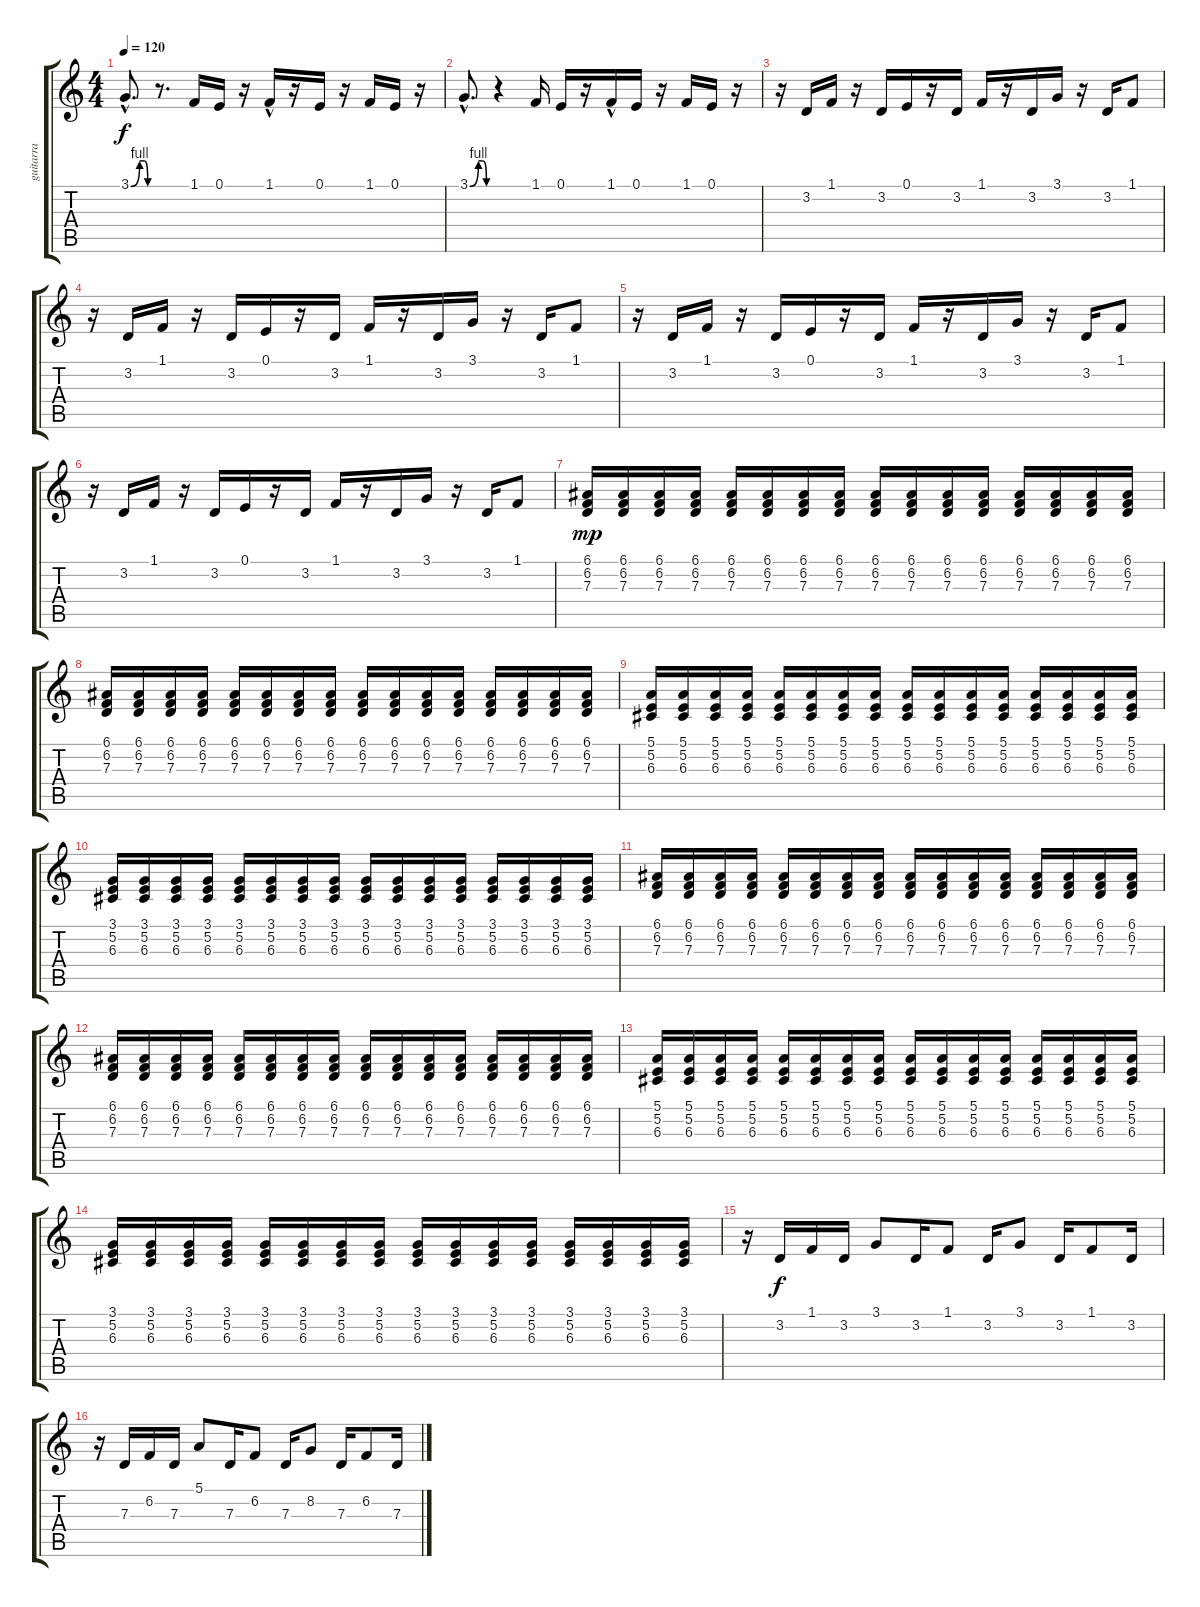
\track ("guitarra" "guitarra") {instrument sitar}
\staff {score tabs}
\tuning (E4 B3 G3 D3 A2 E2) {hide}
\ts (4 4)
\tempo 120
\clef g2
\ks c
3.1{be (custom 0 0 26 4 39 4 50 0 60 0) hac}.8{d dy f} r.8{d} 1.1.16 0.1.16 r.16 1.1{hac}.16 r.16 0.1.16 r.16 1.1.16 0.1.16 r.16 |
3.1{be (custom 0 0 26 4 39 4 50 0 60 0) hac}.8{d} r.4 1.1.16 0.1.16 r.16 1.1{hac}.16 0.1.16 r.16 1.1.16 0.1.16 r.16 |
r.16 3.2.16 1.1.16 r.16 3.2.16 0.1.16 r.16 3.2.16 1.1.16 r.16 3.2.16 3.1.16 r.16 3.2.16 1.1.8 |
r.16 3.2.16 1.1.16 r.16 3.2.16 0.1.16 r.16 3.2.16 1.1.16 r.16 3.2.16 3.1.16 r.16 3.2.16 1.1.8 |
r.16 3.2.16 1.1.16 r.16 3.2.16 0.1.16 r.16 3.2.16 1.1.16 r.16 3.2.16 3.1.16 r.16 3.2.16 1.1.8 |
r.16 3.2.16 1.1.16 r.16 3.2.16 0.1.16 r.16 3.2.16 1.1.16 r.16 3.2.16 3.1.16 r.16 3.2.16 1.1.8 |
(6.1 6.2 7.3).16{dy mp} (6.1 6.2 7.3).16 (6.1 6.2 7.3).16 (6.1 6.2 7.3).16 (6.1 6.2 7.3).16 (6.1 6.2 7.3).16 (6.1 6.2 7.3).16 (6.1 6.2 7.3).16 (6.1 6.2 7.3).16 (6.1 6.2 7.3).16 (6.1 6.2 7.3).16 (6.1 6.2 7.3).16 (6.1 6.2 7.3).16 (6.1 6.2 7.3).16 (6.1 6.2 7.3).16 (6.1 6.2 7.3).16 |
(6.1 6.2 7.3).16 (6.1 6.2 7.3).16 (6.1 6.2 7.3).16 (6.1 6.2 7.3).16 (6.1 6.2 7.3).16 (6.1 6.2 7.3).16 (6.1 6.2 7.3).16 (6.1 6.2 7.3).16 (6.1 6.2 7.3).16 (6.1 6.2 7.3).16 (6.1 6.2 7.3).16 (6.1 6.2 7.3).16 (6.1 6.2 7.3).16 (6.1 6.2 7.3).16 (6.1 6.2 7.3).16 (6.1 6.2 7.3).16 |
(5.1 5.2 6.3).16 (5.1 5.2 6.3).16 (5.1 5.2 6.3).16 (5.1 5.2 6.3).16 (5.1 5.2 6.3).16 (5.1 5.2 6.3).16 (5.1 5.2 6.3).16 (5.1 5.2 6.3).16 (5.1 5.2 6.3).16 (5.1 5.2 6.3).16 (5.1 5.2 6.3).16 (5.1 5.2 6.3).16 (5.1 5.2 6.3).16 (5.1 5.2 6.3).16 (5.1 5.2 6.3).16 (5.1 5.2 6.3).16 |
(3.1 5.2 6.3).16 (3.1 5.2 6.3).16 (3.1 5.2 6.3).16 (3.1 5.2 6.3).16 (3.1 5.2 6.3).16 (3.1 5.2 6.3).16 (3.1 5.2 6.3).16 (3.1 5.2 6.3).16 (3.1 5.2 6.3).16 (3.1 5.2 6.3).16 (3.1 5.2 6.3).16 (3.1 5.2 6.3).16 (3.1 5.2 6.3).16 (3.1 5.2 6.3).16 (3.1 5.2 6.3).16 (3.1 5.2 6.3).16 |
(6.1 6.2 7.3).16 (6.1 6.2 7.3).16 (6.1 6.2 7.3).16 (6.1 6.2 7.3).16 (6.1 6.2 7.3).16 (6.1 6.2 7.3).16 (6.1 6.2 7.3).16 (6.1 6.2 7.3).16 (6.1 6.2 7.3).16 (6.1 6.2 7.3).16 (6.1 6.2 7.3).16 (6.1 6.2 7.3).16 (6.1 6.2 7.3).16 (6.1 6.2 7.3).16 (6.1 6.2 7.3).16 (6.1 6.2 7.3).16 |
(6.1 6.2 7.3).16 (6.1 6.2 7.3).16 (6.1 6.2 7.3).16 (6.1 6.2 7.3).16 (6.1 6.2 7.3).16 (6.1 6.2 7.3).16 (6.1 6.2 7.3).16 (6.1 6.2 7.3).16 (6.1 6.2 7.3).16 (6.1 6.2 7.3).16 (6.1 6.2 7.3).16 (6.1 6.2 7.3).16 (6.1 6.2 7.3).16 (6.1 6.2 7.3).16 (6.1 6.2 7.3).16 (6.1 6.2 7.3).16 |
(5.1 5.2 6.3).16 (5.1 5.2 6.3).16 (5.1 5.2 6.3).16 (5.1 5.2 6.3).16 (5.1 5.2 6.3).16 (5.1 5.2 6.3).16 (5.1 5.2 6.3).16 (5.1 5.2 6.3).16 (5.1 5.2 6.3).16 (5.1 5.2 6.3).16 (5.1 5.2 6.3).16 (5.1 5.2 6.3).16 (5.1 5.2 6.3).16 (5.1 5.2 6.3).16 (5.1 5.2 6.3).16 (5.1 5.2 6.3).16 |
(3.1 5.2 6.3).16 (3.1 5.2 6.3).16 (3.1 5.2 6.3).16 (3.1 5.2 6.3).16 (3.1 5.2 6.3).16 (3.1 5.2 6.3).16 (3.1 5.2 6.3).16 (3.1 5.2 6.3).16 (3.1 5.2 6.3).16 (3.1 5.2 6.3).16 (3.1 5.2 6.3).16 (3.1 5.2 6.3).16 (3.1 5.2 6.3).16 (3.1 5.2 6.3).16 (3.1 5.2 6.3).16 (3.1 5.2 6.3).16 |
r.16 3.2.16{dy f} 1.1.16 3.2.16 3.1.8 3.2.16 1.1.8 3.2.16 3.1.8 3.2.16 1.1.8 3.2.16 |
r.16 7.3.16 6.2.16 7.3.16 5.1.8 7.3.16 6.2.8 7.3.16 8.2.8 7.3.16 6.2.8 7.3.16
